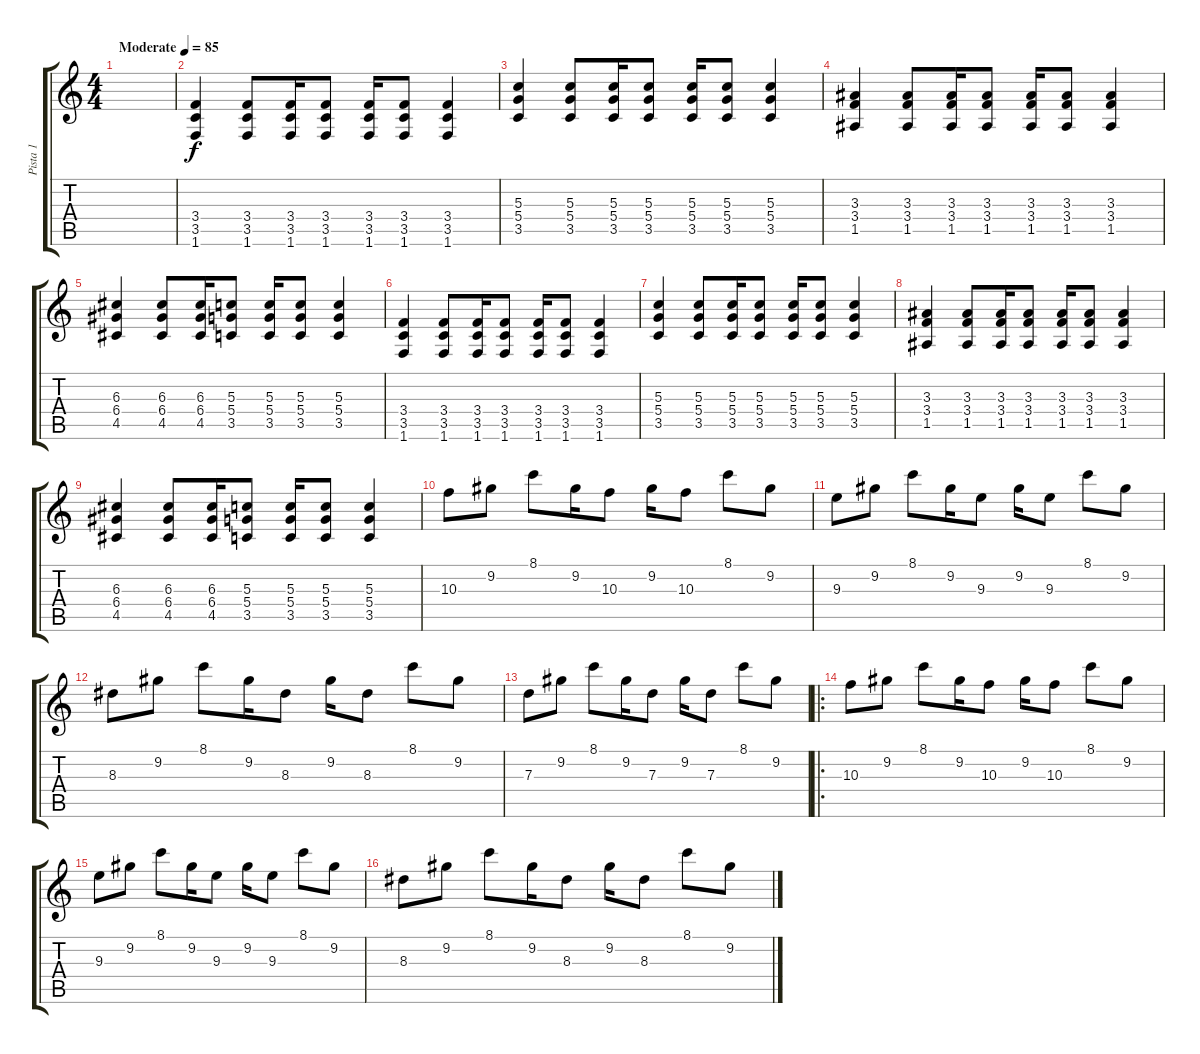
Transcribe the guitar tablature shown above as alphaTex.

\track ("Pista 1" "Pista 1") {instrument distortionguitar}
\staff {score tabs}
\tuning (E4 B3 G3 D3 A2 E2) {hide}
\ts (4 4)
\tempo (85 "Moderate")
\clef g2
\ks c
|
(3.4 3.5 1.6).4 (3.4 3.5 1.6).8 (3.4 3.5 1.6).16 (3.4 3.5 1.6).8 (3.4 3.5 1.6).16 (3.4 3.5 1.6).8 (3.4 3.5 1.6).4 |
(5.3 5.4 3.5).4 (5.3 5.4 3.5).8 (5.3 5.4 3.5).16 (5.3 5.4 3.5).8 (5.3 5.4 3.5).16 (5.3 5.4 3.5).8 (5.3 5.4 3.5).4 |
(3.3 3.4 1.5).4 (3.3 3.4 1.5).8 (3.3 3.4 1.5).16 (3.3 3.4 1.5).8 (3.3 3.4 1.5).16 (3.3 3.4 1.5).8 (3.3 3.4 1.5).4 |
(6.3 6.4 4.5).4 (6.3 6.4 4.5).8 (6.3 6.4 4.5).16 (5.3 5.4 3.5).8 (5.3 5.4 3.5).16 (5.3 5.4 3.5).8 (5.3 5.4 3.5).4 |
(3.4 3.5 1.6).4 (3.4 3.5 1.6).8 (3.4 3.5 1.6).16 (3.4 3.5 1.6).8 (3.4 3.5 1.6).16 (3.4 3.5 1.6).8 (3.4 3.5 1.6).4 |
(5.3 5.4 3.5).4 (5.3 5.4 3.5).8 (5.3 5.4 3.5).16 (5.3 5.4 3.5).8 (5.3 5.4 3.5).16 (5.3 5.4 3.5).8 (5.3 5.4 3.5).4 |
(3.3 3.4 1.5).4 (3.3 3.4 1.5).8 (3.3 3.4 1.5).16 (3.3 3.4 1.5).8 (3.3 3.4 1.5).16 (3.3 3.4 1.5).8 (3.3 3.4 1.5).4 |
(6.3 6.4 4.5).4 (6.3 6.4 4.5).8 (6.3 6.4 4.5).16 (5.3 5.4 3.5).8 (5.3 5.4 3.5).16 (5.3 5.4 3.5).8 (5.3 5.4 3.5).4 |
10.3.8 9.2.8 8.1.8 9.2.16 10.3.8 9.2.16 10.3.8 8.1.8 9.2.8 |
9.3.8 9.2.8 8.1.8 9.2.16 9.3.8 9.2.16 9.3.8 8.1.8 9.2.8 |
8.3.8 9.2.8 8.1.8 9.2.16 8.3.8 9.2.16 8.3.8 8.1.8 9.2.8 |
7.3.8 9.2.8 8.1.8 9.2.16 7.3.8 9.2.16 7.3.8 8.1.8 9.2.8 |
\ro
10.3.8 9.2.8 8.1.8 9.2.16 10.3.8 9.2.16 10.3.8 8.1.8 9.2.8 |
9.3.8 9.2.8 8.1.8 9.2.16 9.3.8 9.2.16 9.3.8 8.1.8 9.2.8 |
8.3.8 9.2.8 8.1.8 9.2.16 8.3.8 9.2.16 8.3.8 8.1.8 9.2.8
